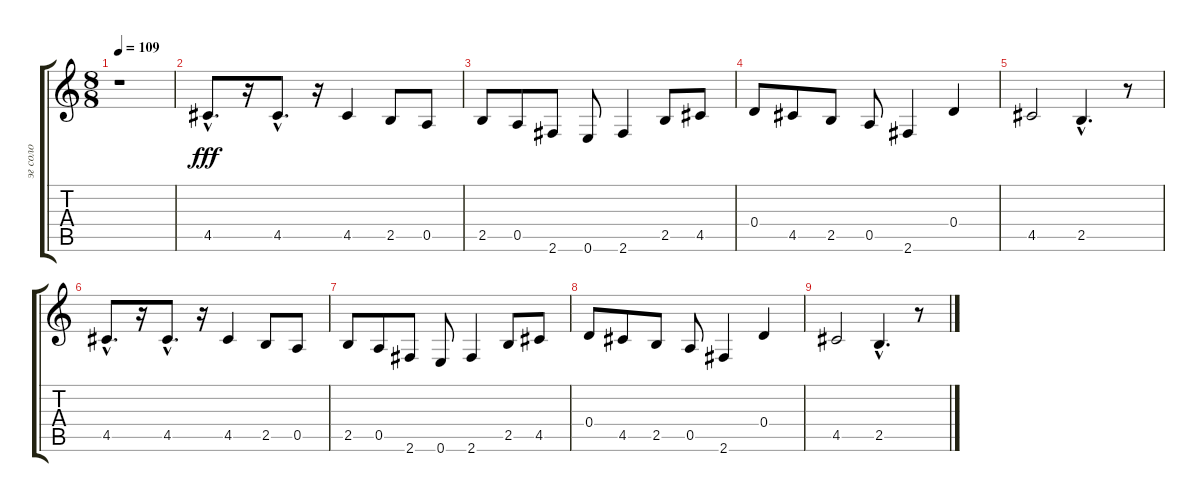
\track ("эг соло" "эг соло") {instrument electricguitarclean}
\staff {score tabs}
\tuning (E4 B3 G3 D3 A2 E2) {hide}
\ts (8 8)
\tempo 109
\clef g2
\ks c
r.1{dy fff instrument electricguitarclean} |
4.5{hac}.8{d} r.16 4.5{hac}.8{d} r.16 4.5.4 2.5.8 0.5.8 |
2.5.8 0.5.8 2.6.8 0.6.8 2.6.4 2.5.8 4.5.8 |
0.4.8 4.5.8 2.5.8 0.5.8 2.6.4 0.4.4 |
4.5.2 2.5{hac}.4{d} r.8 |
4.5{hac}.8{d} r.16 4.5{hac}.8{d} r.16 4.5.4 2.5.8 0.5.8 |
2.5.8 0.5.8 2.6.8 0.6.8 2.6.4 2.5.8 4.5.8 |
0.4.8 4.5.8 2.5.8 0.5.8 2.6.4 0.4.4 |
4.5.2 2.5{hac}.4{d} r.8
